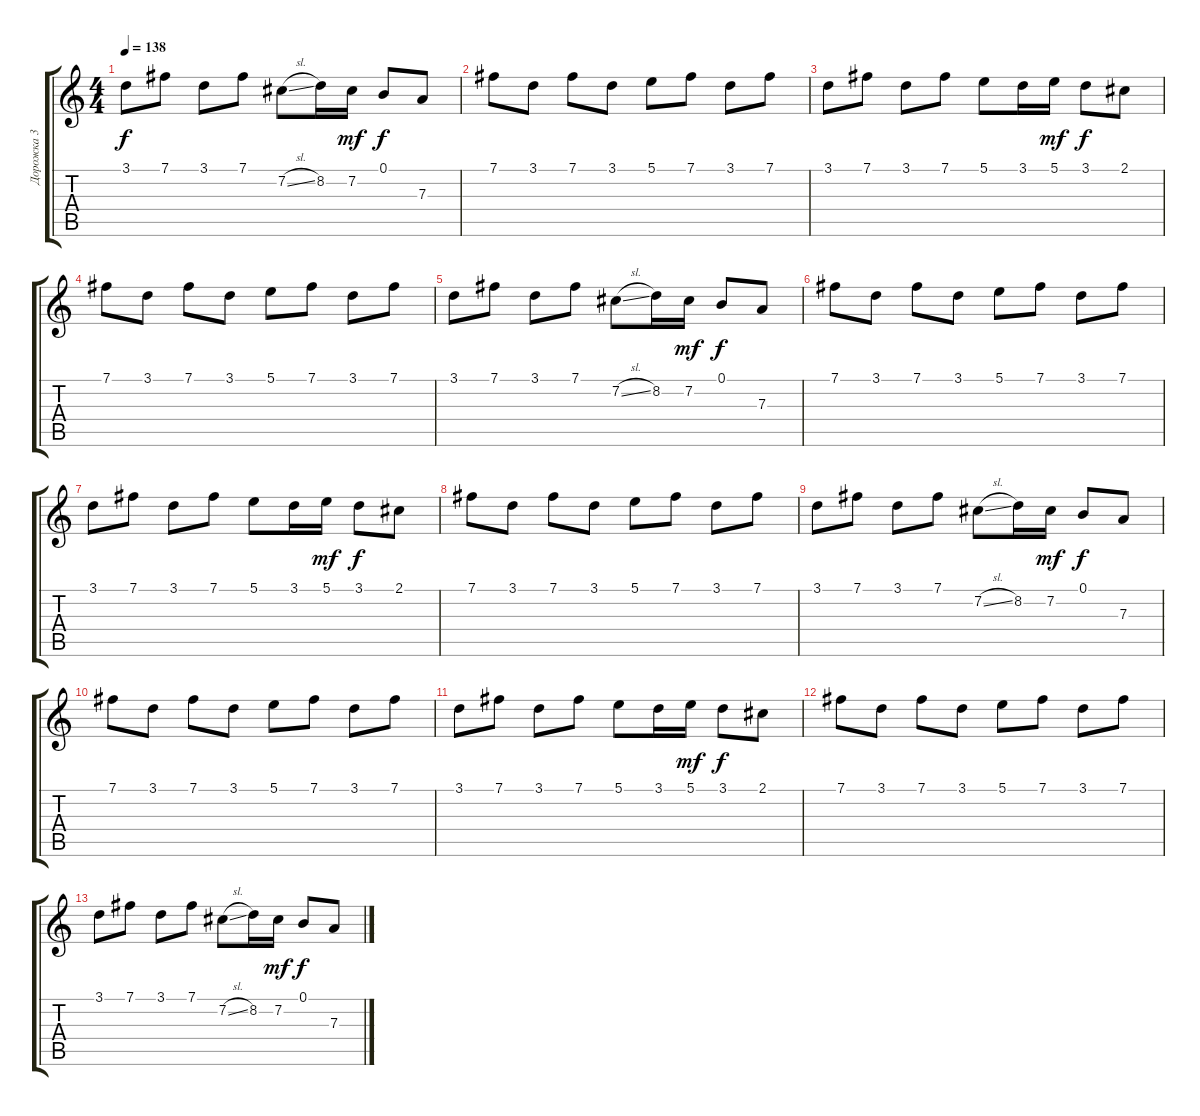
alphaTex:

\track ("Дорожка 3" "Дорожка 3") {instrument distortionguitar}
\staff {score tabs}
\tuning (B3 Gb3 D3 A2 E2 B1) {hide}
\ts (4 4)
\tempo 138
\clef g2
\ks c
3.1.8{dy f} 7.1.8 3.1.8 7.1.8 7.2{sl}.8 8.2.16 7.2.16{dy mf} 0.1.8{dy f} 7.3.8 |
7.1.8 3.1.8 7.1.8 3.1.8 5.1.8 7.1.8 3.1.8 7.1.8 |
3.1.8 7.1.8 3.1.8 7.1.8 5.1.8 3.1.16 5.1.16{dy mf} 3.1.8{dy f} 2.1.8 |
7.1.8 3.1.8 7.1.8 3.1.8 5.1.8 7.1.8 3.1.8 7.1.8 |
3.1.8 7.1.8 3.1.8 7.1.8 7.2{sl}.8 8.2.16 7.2.16{dy mf} 0.1.8{dy f} 7.3.8 |
7.1.8 3.1.8 7.1.8 3.1.8 5.1.8 7.1.8 3.1.8 7.1.8 |
3.1.8 7.1.8 3.1.8 7.1.8 5.1.8 3.1.16 5.1.16{dy mf} 3.1.8{dy f} 2.1.8 |
7.1.8 3.1.8 7.1.8 3.1.8 5.1.8 7.1.8 3.1.8 7.1.8 |
3.1.8 7.1.8 3.1.8 7.1.8 7.2{sl}.8 8.2.16 7.2.16{dy mf} 0.1.8{dy f} 7.3.8 |
7.1.8 3.1.8 7.1.8 3.1.8 5.1.8 7.1.8 3.1.8 7.1.8 |
3.1.8 7.1.8 3.1.8 7.1.8 5.1.8 3.1.16 5.1.16{dy mf} 3.1.8{dy f} 2.1.8 |
7.1.8 3.1.8 7.1.8 3.1.8 5.1.8 7.1.8 3.1.8 7.1.8 |
3.1.8 7.1.8 3.1.8 7.1.8 7.2{sl}.8 8.2.16 7.2.16{dy mf} 0.1.8{dy f} 7.3.8
